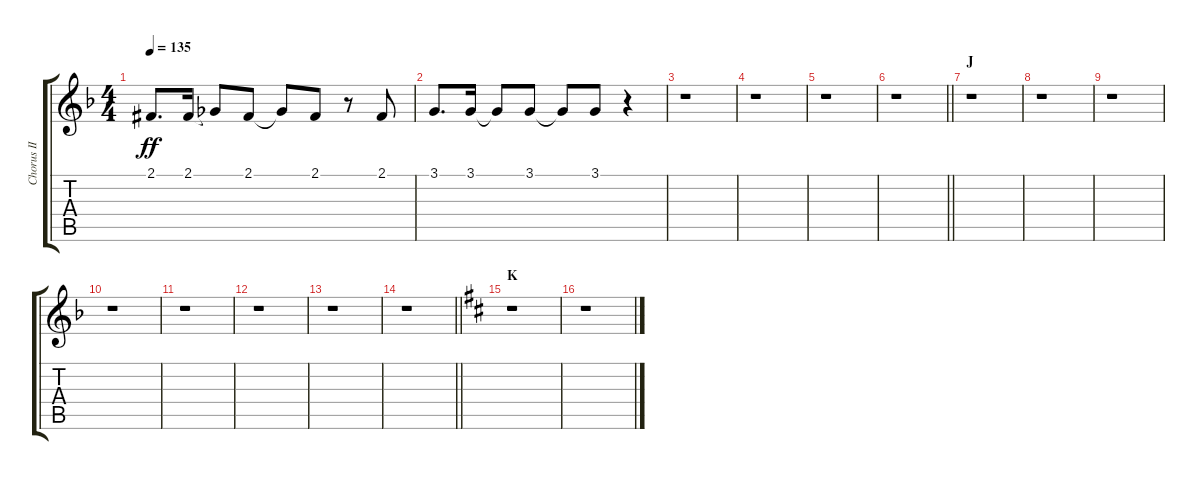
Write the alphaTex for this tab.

\track ("Chorus II" "Chorus II") {instrument voiceoohs}
\staff {score tabs}
\tuning (E4 B3 G3 D3 A2 E2) {hide}
\ts (4 4)
\tempo 135
\clef g2
\ks f
2.1{acc #}.8{d dy ff} 2.1{acc #}.16 2.1{t}.8 2.1{acc #}.8 2.1{t}.8 2.1{acc #}.8 r.8 2.1{acc #}.8 |
3.1.8{d} 3.1.16 3.1{t}.8 3.1.8 3.1{t}.8 3.1.8 r.4 |
r.1 |
r.1 |
r.1 |
\barLineRight lightlight
r.1 |
\section ("" "J")
r.1 |
r.1 |
r.1 |
r.1 |
r.1 |
r.1 |
r.1 |
\barLineRight lightlight
r.1 |
\section ("" "K")
\ks d
r.1 |
r.1
